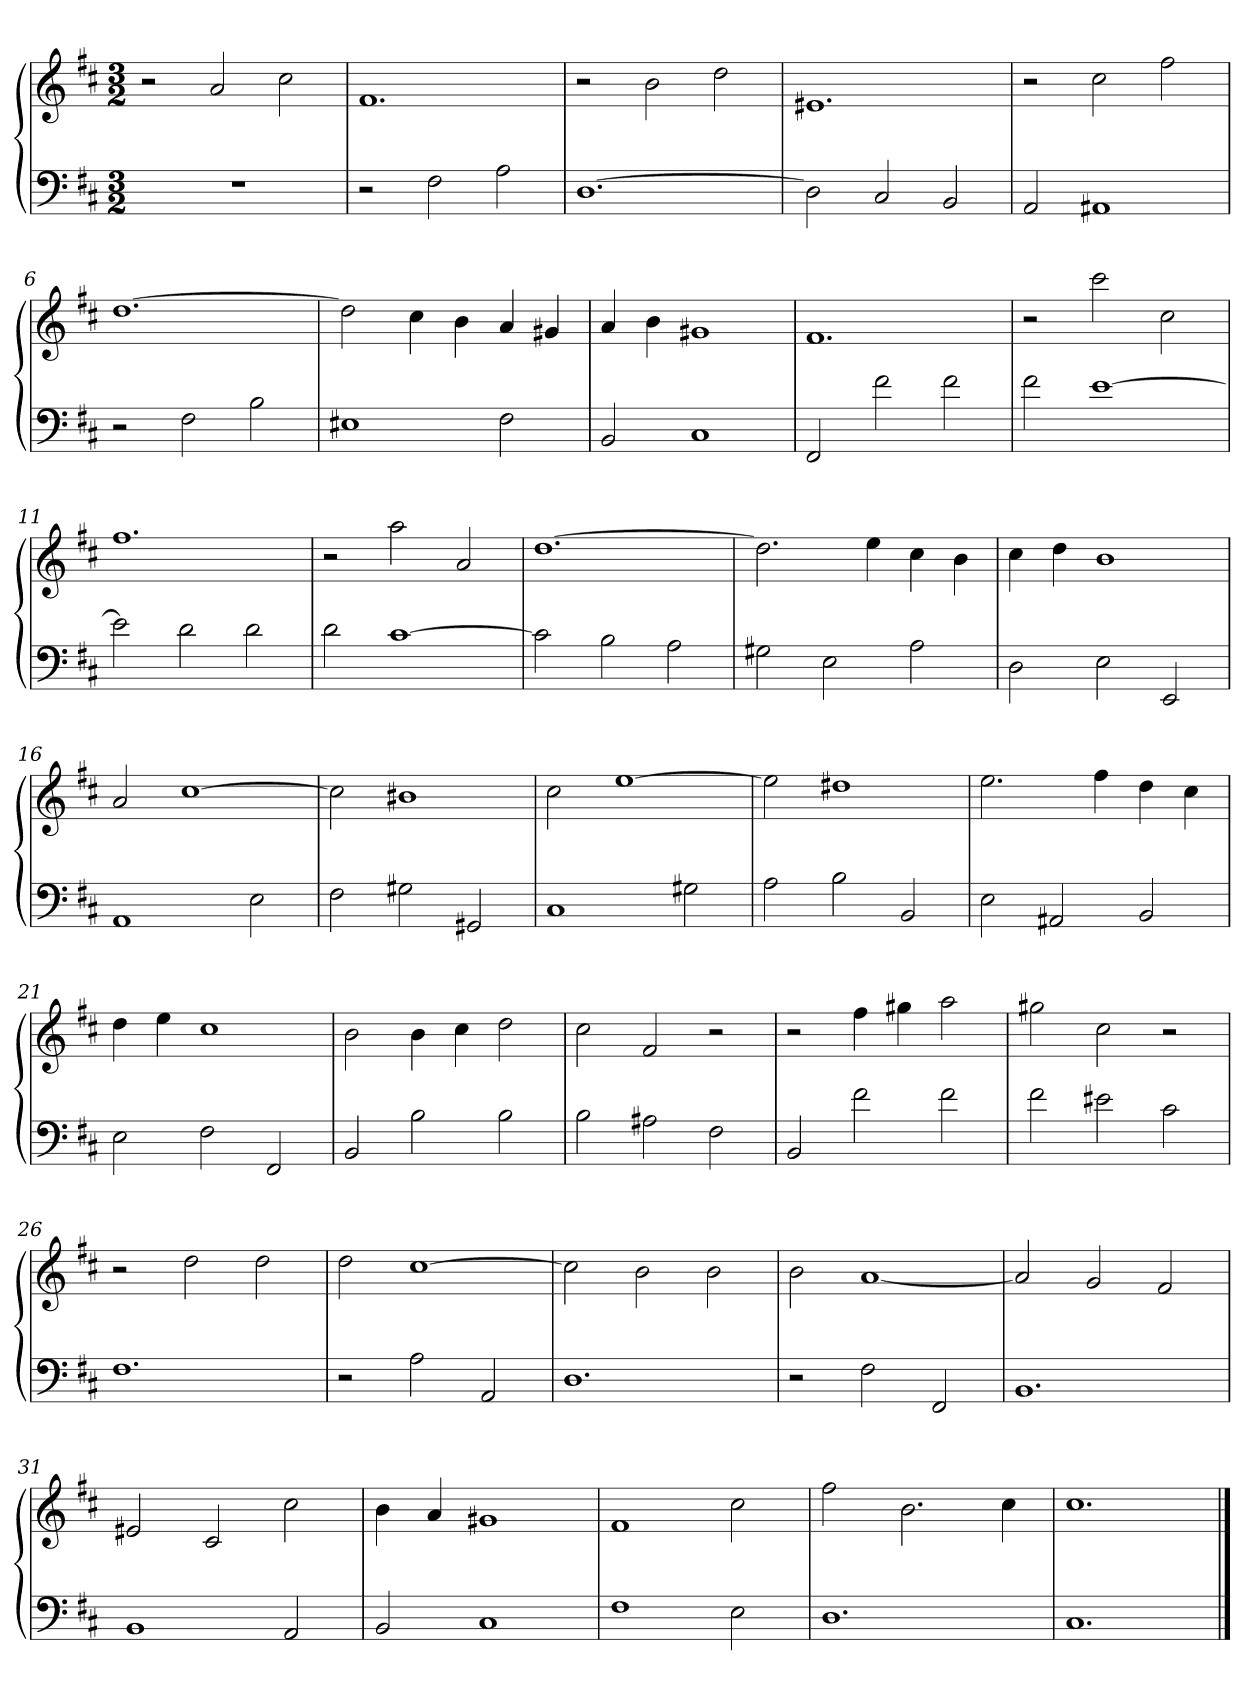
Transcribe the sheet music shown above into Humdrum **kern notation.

**kern	**kern
*part1	*part1
*staff2	*staff1
*k[f#c#]	*k[f#c#]
*b:	*b:
*M3/2	*M3/2
=1	=1
1.r	2r
.	2a
.	2cc#
=2	=2
2r	1.f#
2F#	.
2A	.
=3	=3
[1.D	2r
.	2b
.	2dd
=4	=4
2D]	1.e#X
2C#	.
2BB	.
=5	=5
2AA	2r
1AA#X	2cc#
.	2ff#
=6	=6
2r	[1.dd
2F#	.
2B	.
=7	=7
1E#X	2dd]
.	4cc#
.	4b
2F#	4a
.	4g#X
=8	=8
2BB	4a
.	4b
1C#	1g#X
=9	=9
2FF#	1.f#
2f#	.
2f#	.
=10	=10
2f#	2r
[1e	2ccc#
.	2cc#
=11	=11
2e]	1.ff#
2d	.
2d	.
=12	=12
2d	2r
[1c#	2aa
.	2a
=13	=13
2c#]	[1.dd
2B	.
2A	.
=14	=14
2G#X	2.dd]
2E	.
.	4ee
2A	4cc#
.	4b
=15	=15
2D	4cc#
.	4dd
2E	1b
2EE	.
=16	=16
1AA	2a
.	[1cc#
2E	.
=17	=17
2F#	2cc#]
2G#X	1b#X
2GG#X	.
=18	=18
1C#	2cc#
.	[1ee
2G#X	.
=19	=19
2A	2ee]
2B	1dd#X
2BB	.
=20	=20
2E	2.ee
2AA#X	.
.	4ff#
2BB	4dd
.	4cc#
=21	=21
2E	4dd
.	4ee
2F#	1cc#
2FF#	.
=22	=22
2BB	2b
2B	4b
.	4cc#
2B	2dd
=23	=23
2B	2cc#
2A#X	2f#
2F#	2r
=24	=24
2BB	2r
2f#	4ff#
.	4gg#X
2f#	2aa
=25	=25
2f#	2gg#X
2e#X	2cc#
2c#	2r
=26	=26
1.F#	2r
.	2dd
.	2dd
=27	=27
2r	2dd
2A	[1cc#
2AA	.
=28	=28
1.D	2cc#]
.	2b
.	2b
=29	=29
2r	2b
2F#	[1a
2FF#	.
=30	=30
1.BB	2a]
.	2g
.	2f#
=31	=31
1BB	2e#X
.	2c#
2AA	2cc#
=32	=32
2BB	4b
.	4a
1C#	1g#X
=33	=33
1F#	1f#
2E	2cc#
=34	=34
1.D	2ff#
.	2.b
.	4cc#
=35	=35
1.C#	1.cc#
==	==
*-	*-
